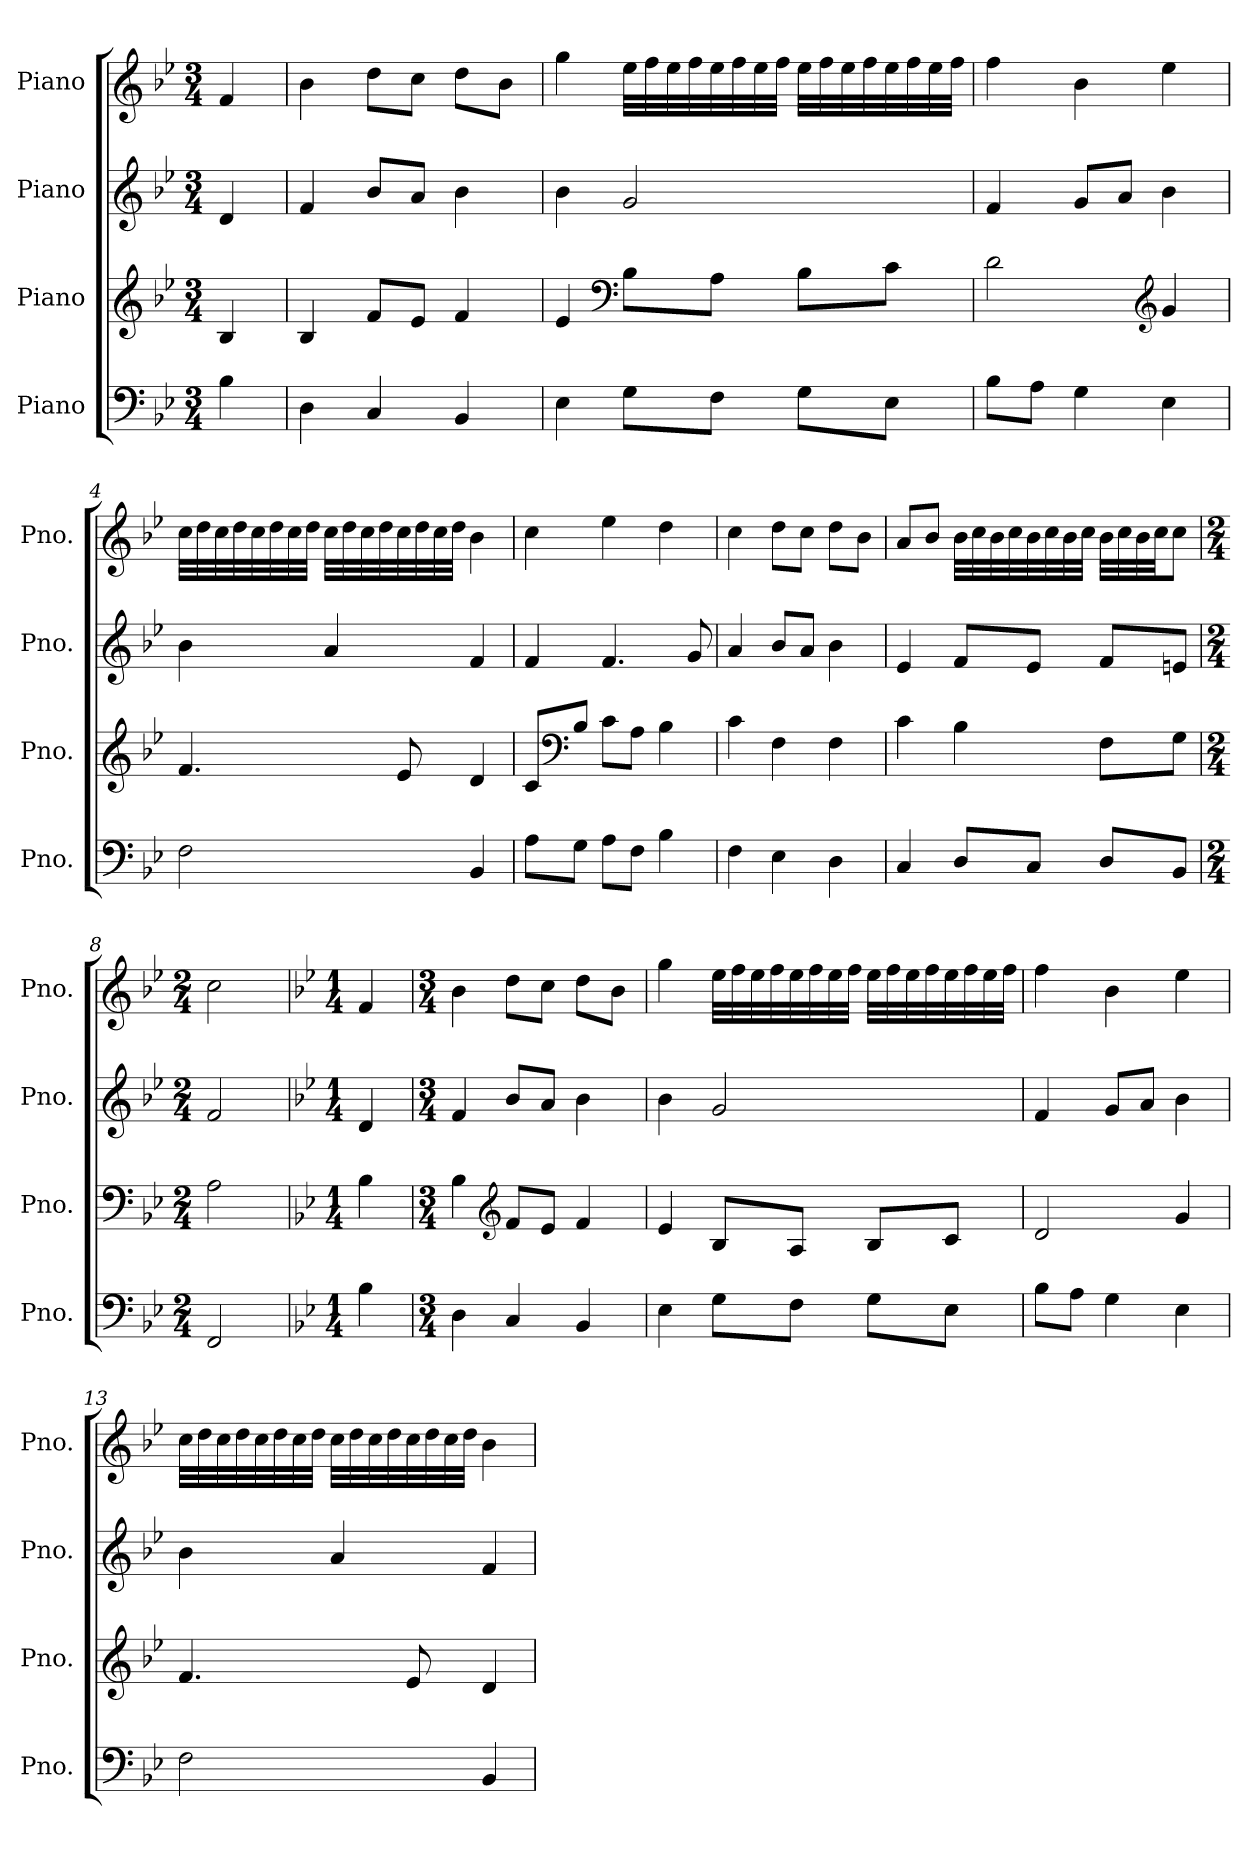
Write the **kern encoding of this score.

**kern	**kern	**kern	**kern
*part4	*part3	*part2	*part1
*staff4	*staff3	*staff2	*staff1
*I"Piano	*I"Piano	*I"Piano	*I"Piano
*I'Pno.	*I'Pno.	*I'Pno.	*I'Pno.
*clefF4	*clefG2	*clefG2	*clefG2
*k[b-e-]	*k[b-e-]	*k[b-e-]	*k[b-e-]
*M3/4	*M3/4	*M3/4	*M3/4
*MM120	*MM120	*MM120	*MM120
=	=	=	=
4B-\	4B-/	4d/	4f/
=1	=1	=1	=1
4D\	4B-/	4f/	4b-\
4C/	8f/L	8b-/L	8dd\L
.	8e-/J	8a/J	8cc\J
4BB-/	4f/	4b-\	8dd\L
.	.	.	8b-\J
=2	=2	=2	=2
4E-\	4e-/	4b-\	4gg\
*	*clefF4	*	*
8G\L	8B-\L	2g/	32ee-\LLL
.	.	.	32ff\
.	.	.	32ee-\
.	.	.	32ff\
8F\J	8A\J	.	32ee-\
.	.	.	32ff\
.	.	.	32ee-\
.	.	.	32ff\JJJ
8G\L	8B-\L	.	32ee-\LLL
.	.	.	32ff\
.	.	.	32ee-\
.	.	.	32ff\
8E-\J	8c\J	.	32ee-\
.	.	.	32ff\
.	.	.	32ee-\
.	.	.	32ff\JJJ
=3	=3	=3	=3
8B-\L	2d\	4f/	4ff\
8A\J	.	.	.
4G\	.	8g/L	4b-\
.	.	8a/J	.
*	*clefG2	*	*
4E-\	4g/	4b-\	4ee-\
!!LO:LB:g=z
=4	=4	=4	=4
2F\	4.f/	4b-\	32cc\LLL
.	.	.	32dd\
.	.	.	32cc\
.	.	.	32dd\
.	.	.	32cc\
.	.	.	32dd\
.	.	.	32cc\
.	.	.	32dd\JJJ
.	.	4a/	32cc\LLL
.	.	.	32dd\
.	.	.	32cc\
.	.	.	32dd\
.	8e-/	.	32cc\
.	.	.	32dd\
.	.	.	32cc\
.	.	.	32dd\JJJ
4BB-/	4d/	4f/	4b-\
=5	=5	=5	=5
8A\L	8c/L	4f/	4cc\
*	*clefF4	*	*
8G\J	8B-/J	.	.
8A\L	8c\L	4.f/	4ee-\
8F\J	8A\J	.	.
4B-\	4B-\	.	4dd\
.	.	8g/	.
=6	=6	=6	=6
4F\	4c\	4a/	4cc\
4E-\	4F\	8b-/L	8dd\L
.	.	8a/J	8cc\J
4D\	4F\	4b-\	8dd\L
.	.	.	8b-\J
=7	=7	=7	=7
4C/	4c\	4e-/	8a/L
.	.	.	8b-/J
8D/L	4B-\	8f/L	32b-\LLL
.	.	.	32cc\
.	.	.	32b-\
.	.	.	32cc\
8C/J	.	8e-/J	32b-\
.	.	.	32cc\
.	.	.	32b-\
.	.	.	32cc\JJJ
8D/L	8F\L	8f/L	32b-\LLL
.	.	.	32cc\
.	.	.	32b-\
.	.	.	32cc\JJ
8BB-/J	8G\J	8en/J	8cc\J
!!LO:LB:g=z
=8	=8	=8	=8
*M2/4	*M2/4	*M2/4	*M2/4
2FF/	2A\	2f/	2cc\
=9	=9	=9	=9
*k[b-e-]	*k[b-e-]	*k[b-e-]	*k[b-e-]
*M1/4	*M1/4	*M1/4	*M1/4
4B-\	4B-\	4d/	4f/
=10	=10	=10	=10
*M3/4	*M3/4	*M3/4	*M3/4
4D\	4B-\	4f/	4b-\
*	*clefG2	*	*
4C/	8f/L	8b-/L	8dd\L
.	8e-/J	8a/J	8cc\J
4BB-/	4f/	4b-\	8dd\L
.	.	.	8b-\J
=11	=11	=11	=11
4E-\	4e-/	4b-\	4gg\
8G\L	8B-/L	2g/	32ee-\LLL
.	.	.	32ff\
.	.	.	32ee-\
.	.	.	32ff\
8F\J	8A/J	.	32ee-\
.	.	.	32ff\
.	.	.	32ee-\
.	.	.	32ff\JJJ
8G\L	8B-/L	.	32ee-\LLL
.	.	.	32ff\
.	.	.	32ee-\
.	.	.	32ff\
8E-\J	8c/J	.	32ee-\
.	.	.	32ff\
.	.	.	32ee-\
.	.	.	32ff\JJJ
=12	=12	=12	=12
8B-\L	2d/	4f/	4ff\
8A\J	.	.	.
4G\	.	8g/L	4b-\
.	.	8a/J	.
4E-\	4g/	4b-\	4ee-\
!!LO:PB:g=z
=13	=13	=13	=13
2F\	4.f/	4b-\	32cc\LLL
.	.	.	32dd\
.	.	.	32cc\
.	.	.	32dd\
.	.	.	32cc\
.	.	.	32dd\
.	.	.	32cc\
.	.	.	32dd\JJJ
.	.	4a/	32cc\LLL
.	.	.	32dd\
.	.	.	32cc\
.	.	.	32dd\
.	8e-/	.	32cc\
.	.	.	32dd\
.	.	.	32cc\
.	.	.	32dd\JJJ
4BB-/	4d/	4f/	4b-\
=	=	=	=
*-	*-	*-	*-
